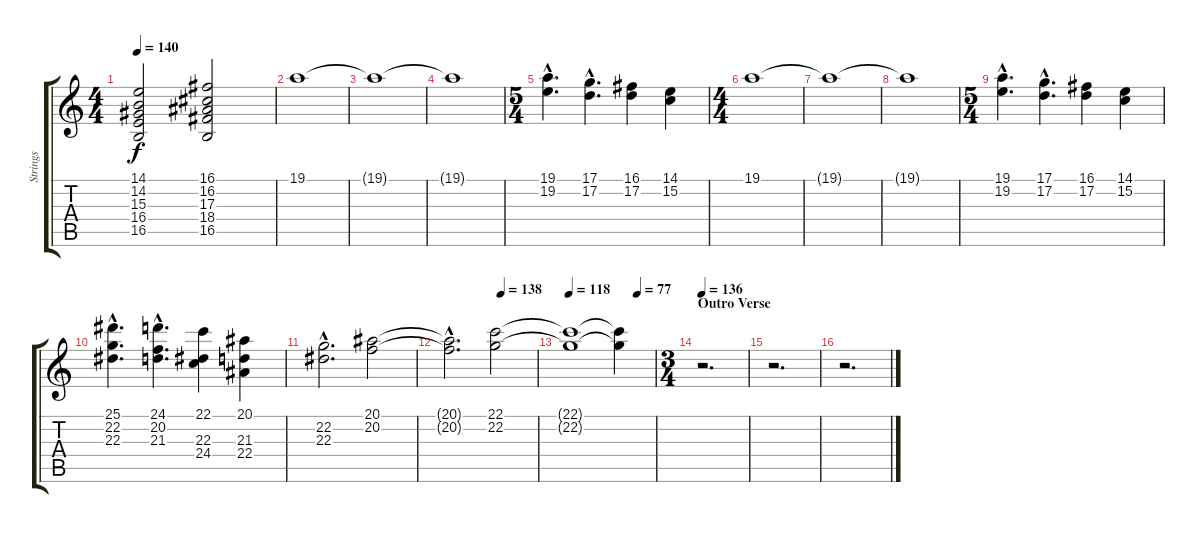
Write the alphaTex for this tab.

\track ("Strings" "Strings") {instrument stringensemble1}
\staff {score tabs}
\tuning (D4 A3 F3 C3 G2 D2) {hide}
\ts (4 4)
\tempo 140
\clef g2
\ks c
(14.1 14.2 15.3 16.4 16.5).2{dy f} (16.1 16.2 17.3 18.4 16.5).2 |
19.1.1 |
19.1{t}.1 |
19.1{t}.1 |
\ts (5 4)
(19.1{hac} 19.2{hac}).4{d} (17.1{hac} 17.2{hac}).4{d} (16.1 17.2).4 (14.1 15.2).4 |
\ts (4 4)
19.1.1 |
19.1{t}.1 |
19.1{t}.1 |
\ts (5 4)
(19.1{hac} 19.2{hac}).4{d} (17.1{hac} 17.2{hac}).4{d} (16.1 17.2).4 (14.1 15.2).4 |
(25.1{hac} 22.2{hac} 22.3{hac}).4{d} (24.1{hac} 20.2{hac} 21.3{hac}).4{d} (22.1 22.3 24.4).4 (20.1 21.3 22.4).4 |
(22.2{hac} 22.3{hac}).2{d} (20.1 20.2).2 |
\tempo (138 0.6)
(20.1{hac t} 20.2{hac t}).2{d} (22.1 22.2).2 |
\tempo 118
\tempo (77 0.8)
(22.1{t} 22.2{t}).1 (22.1{t} 22.2{t}).4 |
\ts (3 4)
\section ("" "Outro Verse")
\tempo 136
r.2{d} |
r.2{d} |
r.2{d}
